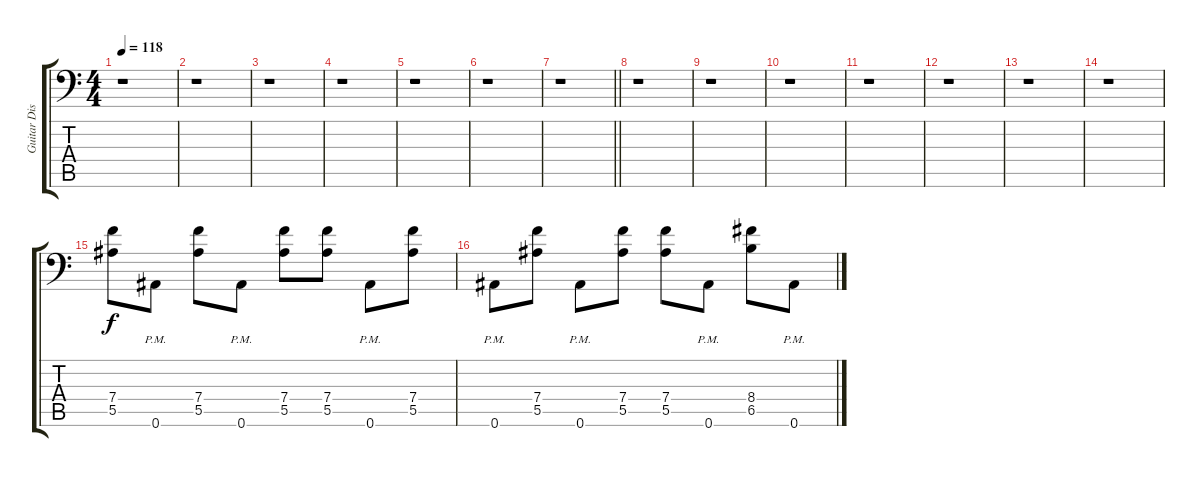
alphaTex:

\track ("Guitar Distort." "Guitar Dis") {instrument overdrivenguitar}
\staff {score tabs}
\tuning (D4 Bb3 F3 Bb2 F2 Bb1) {hide}
\ts (4 4)
\tempo 118
\clef f4
\ks c
r.1{dy f} |
r.1 |
r.1 |
r.1 |
r.1 |
r.1 |
\barLineRight lightlight
r.1 |
r.1 |
r.1 |
r.1 |
r.1 |
r.1 |
r.1 |
r.1 |
(7.4 5.5).8{volume 4} 0.6{pm}.8 (7.4 5.5).8 0.6{pm}.8 (7.4 5.5).8 (7.4 5.5).8 0.6{pm}.8 (7.4 5.5).8 |
0.6{pm}.8 (7.4 5.5).8 0.6{pm}.8 (7.4 5.5).8 (7.4 5.5).8 0.6{pm}.8 (8.4 6.5).8{volume 7} 0.6{pm}.8
